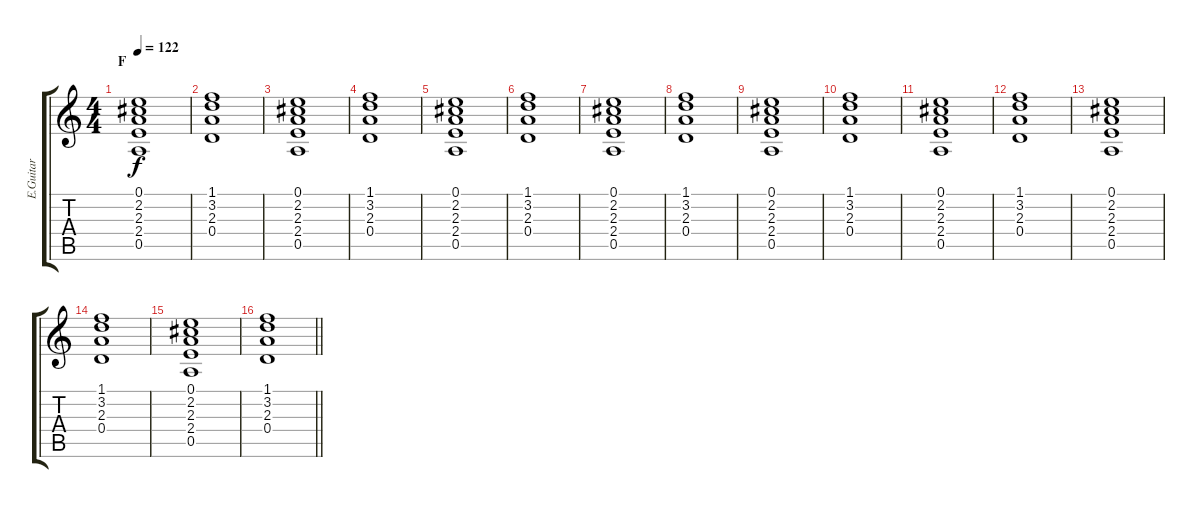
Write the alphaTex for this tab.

\track ("E.Guitar" "E.Guitar") {instrument distortionguitar}
\staff {score tabs}
\tuning (E4 B3 G3 D3 A2 E2) {hide}
\ts (4 4)
\section ("" "F")
\tempo 122
\clef g2
\ks c
(0.1 2.2 2.3 2.4 0.5).1{dy f} |
(1.1 3.2 2.3 0.4).1 |
(0.1 2.2 2.3 2.4 0.5).1 |
(1.1 3.2 2.3 0.4).1 |
(0.1 2.2 2.3 2.4 0.5).1 |
(1.1 3.2 2.3 0.4).1 |
(0.1 2.2 2.3 2.4 0.5).1 |
(1.1 3.2 2.3 0.4).1 |
(0.1 2.2 2.3 2.4 0.5).1 |
(1.1 3.2 2.3 0.4).1 |
(0.1 2.2 2.3 2.4 0.5).1 |
(1.1 3.2 2.3 0.4).1 |
(0.1 2.2 2.3 2.4 0.5).1 |
(1.1 3.2 2.3 0.4).1 |
(0.1 2.2 2.3 2.4 0.5).1 |
\barLineRight lightlight
(1.1 3.2 2.3 0.4).1
